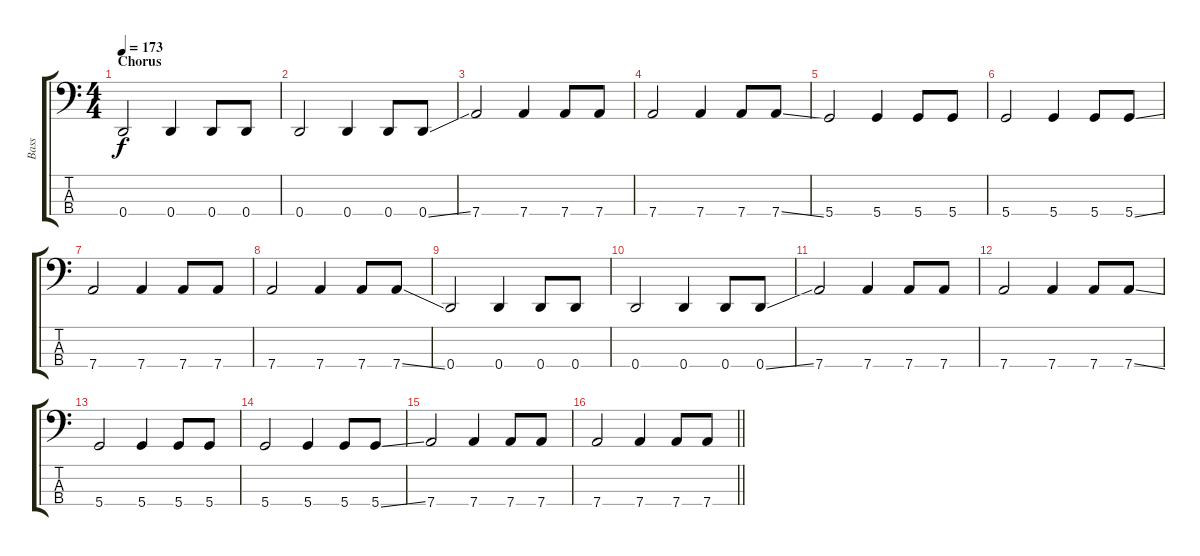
\track ("Bass" "Bass") {instrument synthbass2}
\staff {score tabs}
\tuning (F2 C2 G1 D1) {hide}
\ts (4 4)
\section ("" "Chorus")
\tempo 173
\clef f4
\ks c
0.4.2{dy f} 0.4.4 0.4.8 0.4.8 |
0.4.2 0.4.4 0.4.8 0.4{ss}.8 |
7.4.2 7.4.4 7.4.8 7.4.8 |
7.4.2 7.4.4 7.4.8 7.4{ss}.8 |
5.4.2 5.4.4 5.4.8 5.4.8 |
5.4.2 5.4.4 5.4.8 5.4{ss}.8 |
7.4.2 7.4.4 7.4.8 7.4.8 |
7.4.2 7.4.4 7.4.8 7.4{ss}.8 |
0.4.2 0.4.4 0.4.8 0.4.8 |
0.4.2 0.4.4 0.4.8 0.4{ss}.8 |
7.4.2 7.4.4 7.4.8 7.4.8 |
7.4.2 7.4.4 7.4.8 7.4{ss}.8 |
5.4.2 5.4.4 5.4.8 5.4.8 |
5.4.2 5.4.4 5.4.8 5.4{ss}.8 |
7.4.2 7.4.4 7.4.8 7.4.8 |
\barLineRight lightlight
7.4.2 7.4.4 7.4.8 7.4{ss}.8
